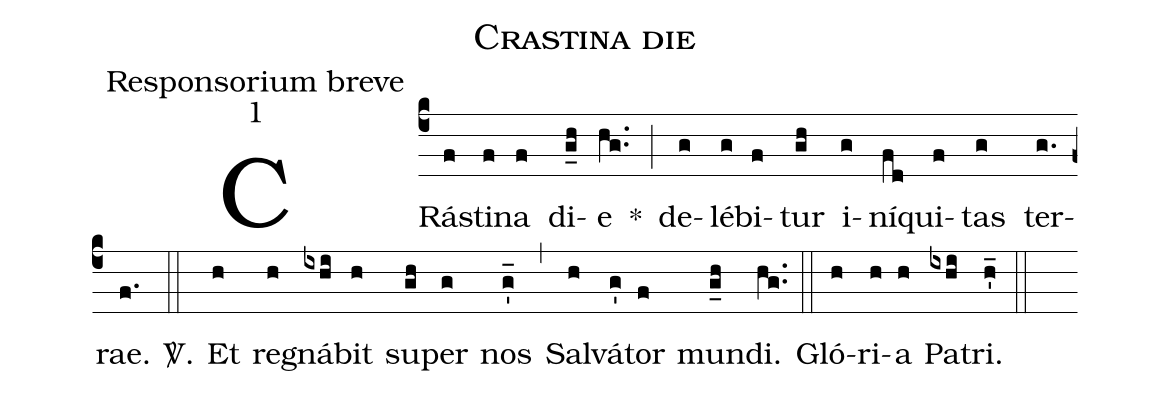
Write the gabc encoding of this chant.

name:Crastina die;
office-part:Responsorium breve;
mode:1;
%%
(c4) CRá(f)sti(f)na(f) di(g_h)e(hg..) *(;) de(g)lé(g)bi(f)tur(gh) i(g)ní(fd)qui(f)tas(g) ter(g.)rae.(f.) <sp>V/</sp>.(::) Et(h) re(h)gná(ixhi)bit(h) su(gh)per(g) nos(g'_) (,) Sal(h)vá(g')tor(f) mun(g_h)di.(hg..) (::) Gló(h)ri(h)a(h) Pa(ixhi)tri.(h'_) (::)
